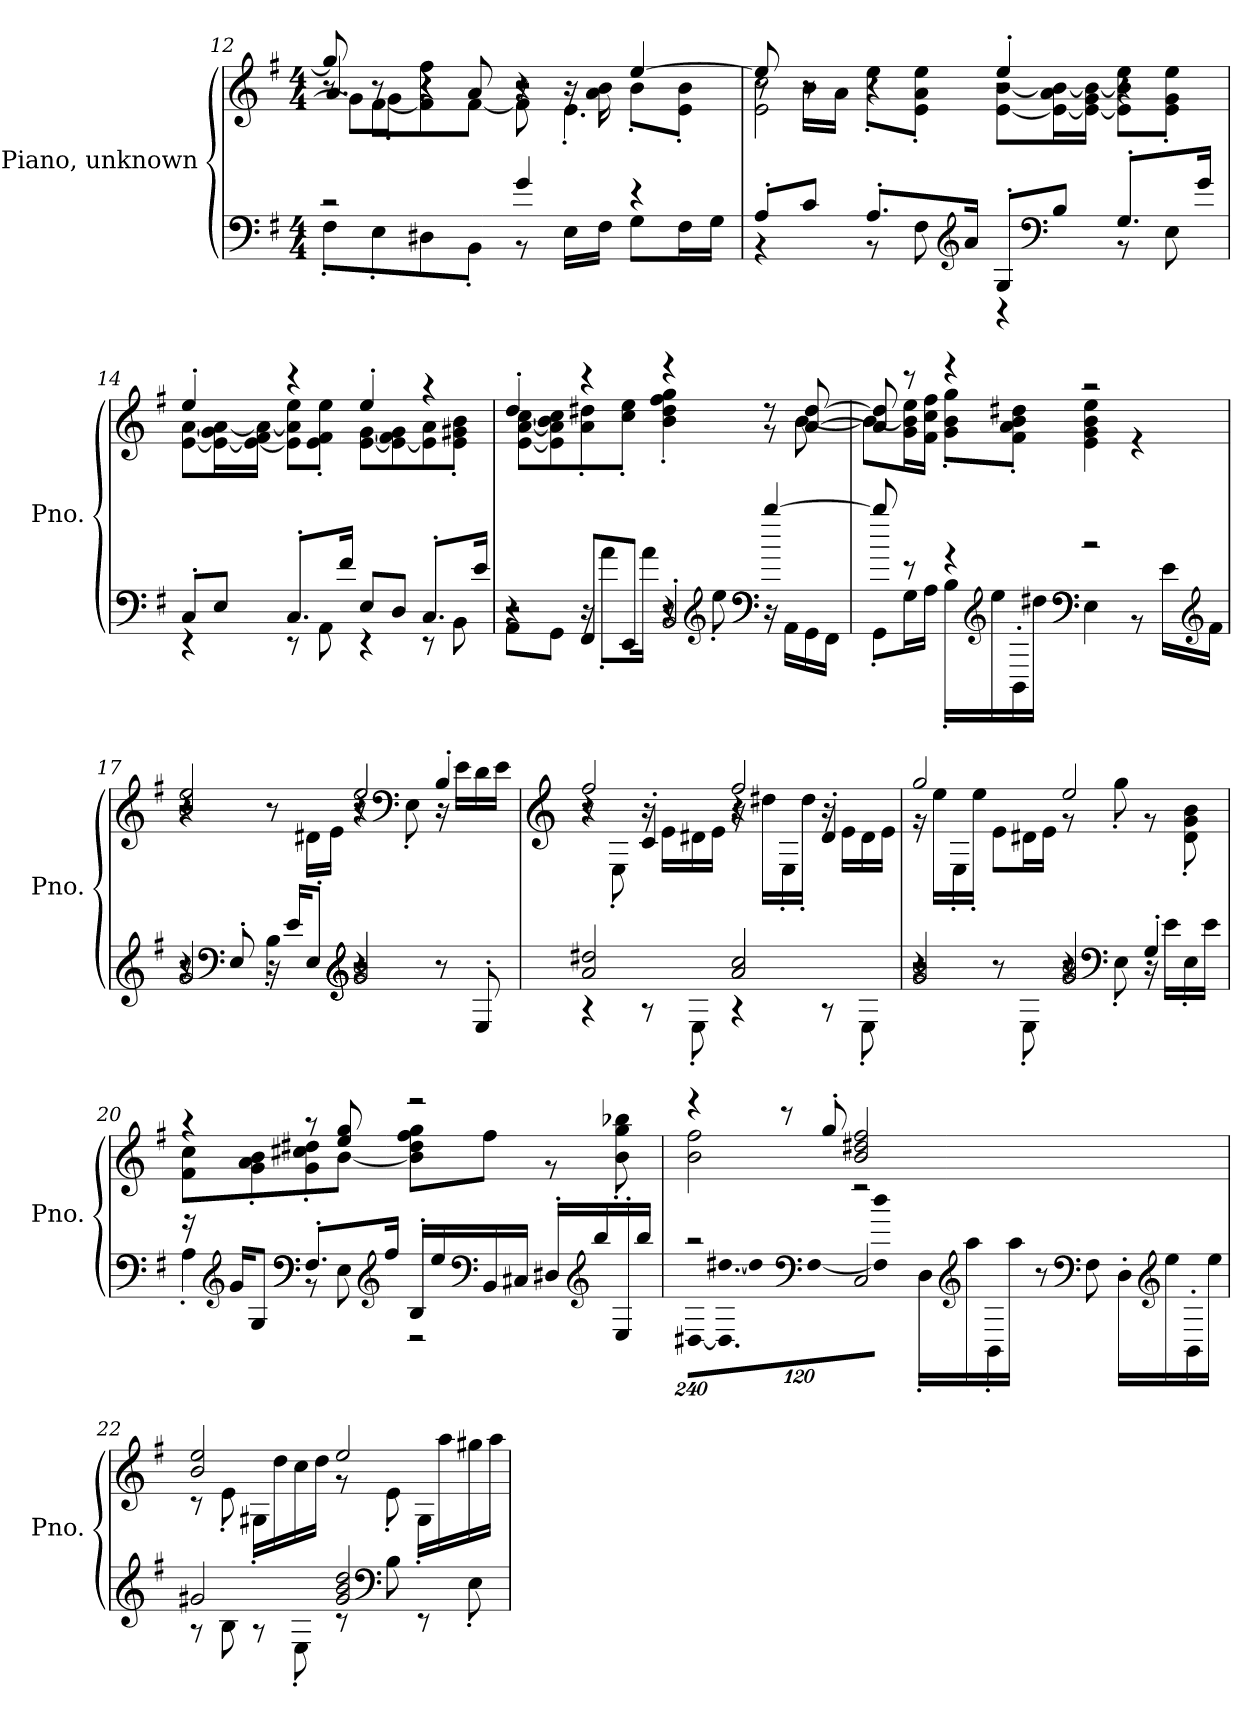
**kern	**kern
*part1	*part1
*staff2	*staff1
*I"Piano, unknown	*
*I'Pno.	*
*clefF4	*clefG2
*k[f#]	*k[f#]
*M4/4	*M4/4
=12	=12
*^	*^
*	*	*	*^
*	*	*	*	*^
2r	8F#'\L	8gg/]	8r	4.a/	8g\L]
.	8E'\	8r	[8f#\L	.	8g'\J
.	8D#X\	4r	8f#\] 8ff#\	.	4r
.	8BB'\J	.	[8f#\J	8a/	.
4g/	8r	4r	8f#\]	2r	8r
.	16E\LL	.	16r	.	4.e'\
.	16F#\JJ	.	16a\ 16b\	.	.
4r	8G\L	[4ee/	8b'\L	.	.
.	16F#\L	.	8e\' 8b\'J	.	.
.	16G\JJ	.	.	.	.
*	*	*	*	*v	*v
!!LO:LB:g=z
=13	=13	=13	=13	=13
8A'/L	4r	8ee/]	8r	2e\ 2cc\
8c/J	.	8r	16b\LL	.
.	.	.	16a\JJ	.
8.A'/L	8r	4r	8ee'\L	.
.	8F#\	.	8e\' 8a\' 8ee\'J	.
*clefG2	*	*	*	*
16a/Jk	.	.	.	.
8G'/L	4r	4ee'/	[8e\ [8b\L	2r
*clefF4	*	*	*	*
8B/J	.	.	16e\_ 16a\ 16b\_L	.
.	.	.	16e\_ 16g\ 16b\_JJ	.
8.G'/L	8r	4r	8e\] 8b\] 8ee\L	.
.	8E\	.	8e\' 8g\' 8ee\'J	.
16g/Jk	.	.	.	.
*	*	*	*v	*v
=14	=14	=14	=14
8C'/L	4r	4ee'/	[8e\ [8a\L
8E/J	.	.	16e\_ 16g\ 16a\_L
.	.	.	16e\_ 16f#\ 16a\_JJ
8.C'/L	8r	4r	8e\] 8a\] 8ee\L
.	8AA\	.	8e\' 8f#\' 8ee\'J
16f#/Jk	.	.	.
8E/L	4r	4ee'/	[8e\ [8g\L
8D/J	.	.	8e\_ 8f#\ 8g\]
8.C'/L	8r	4r	8e\] 8a\
.	8BB\	.	8e\' 8g#X\' 8b\'J
16e/Jk	.	.	.
!!LO:PB:g=z	!!
=15	=15	=15	=15
*	*^	*	*
2r	8AA\L	4r	4dd'/	[8e\ [8a\ [8cc\L
.	8GG\J	.	.	8e\] 8a\] 8b\ 8cc\]
.	16r	8FF#/L	4r	8a\' 8dd#X\'
.	8a'\L	.	.	.
.	.	8EE/J	.	8cc\' 8ee\'J
.	16a\Jk	.	.	.
4r	8r	2BB'/	4r	4b\' 4dd#\' 4ff#\' 4gg\'
*clefG2	*	*	*	*
.	8ee'\	.	.	.
*clefF4	*	*	*	*
[4bb/	16r	.	8r	8r
.	16AA\LL	.	.	.
.	16GG\	.	[8a/ [8dd#/	[8b\
.	16FF#\JJ	.	.	.
*	*v	*v	*	*
=16	=16	=16	=16
8bb/]	8GG'\L	8a/] 8dd#/]	8b\L_
8r	16G\L	8r	16g\ 16b\] 16ee\L
.	16A\JJ	.	16f#\ 16cc\ 16ff#\JJ
4r	16B'\LL	4r	8g\' 8b\' 8gg\'L
*clefG2	*	*	*
.	16ee\	.	.
.	16BB'\	.	8f#\' 8a\' 8b\' 8dd#X\'J
.	16dd#X\JJ	.	.
*clefF4	*	*	*
2r	4E\	2r	4e\ 4g\ 4b\ 4ee\
.	8r	.	4r
.	16e\LL	.	.
*clefG2	*	*	*
.	16f#\JJ	.	.
!!LO:LB:g=z
=17	=17	=17	=17
*	*^	*	*^
2g/	4r	8r	2b/ 2ee/	4r	2r
*clefF4	*	*	*	*	*
.	.	8E'/	.	.	.
.	4B'\	16r	.	8r	.
.	.	16e/KL	.	.	.
.	.	8E'/J	.	16d#X\LL	.
.	.	.	.	16e\JJ	.
*clefG2	*	*	*	*	*
2g/ 2b/	2r	4r	2ee/	8r	4r
*	*	*	*clefF4	*	*
.	.	.	.	8E'\	.
.	.	8r	.	16r	4B'/
.	.	.	.	16e\LL	.
.	.	8E'/	.	16d#\	.
.	.	.	.	16e\JJ	.
*v	*v	*v	*	*	*
=18	=18	=18	=18
*	*clefG2	*	*
*^	*	*	*
2a/ 2dd#X/	4r	2ff#/	8r	4r
.	.	.	8E'\	.
.	8r	.	16r	4c'/
.	.	.	16e\LL	.
.	8E'\	.	16d#X\	.
.	.	.	16e\JJ	.
2a/ 2cc/	4r	2ff#/	16r	4r
.	.	.	16dd#X\LL	.
.	.	.	16E'\	.
.	.	.	16dd#'\JJ	.
.	8r	.	16r	4d#'/
.	.	.	16e\LL	.
.	8E'\	.	16d#\	.
.	.	.	16e\JJ	.
*	*	*	*v	*v
!!LO:LB:g=z
=19	=19	=19	=19
*	*^	*	*
2g/ 2b/	4r	2r	2gg/	16r
.	.	.	.	16ee\LL
.	.	.	.	16E'\
.	.	.	.	16ee'\JJ
.	8r	.	.	8e\L
.	8E'\	.	.	16d#X\L
.	.	.	.	16e\JJ
2g/ 2b/	8r	4r	2ee/	8r
*clefF4	*	*	*	*
.	8E'\	.	.	8gg'\
.	16r	4G'/	.	8r
.	16e\LL	.	.	.
.	16E'\	.	.	8d#\' 8g\' 8b\'
.	16e\JJ	.	.	.
*	*v	*v	*	*
=20	=20	=20	=20
16r	4A'\	4r	8f#\ 8cc\L
*clefG2	*	*	*
16g/KL	.	.	.
8G/J	.	.	8g\' 8a\' 8b\'
*clefF4	*	*	*
8.F#'/L	8r	8r	8g\' 8cc#X\' 8dd#X\'
.	8E\	8ee/ 8gg/	[8b\J
*clefG2	*	*	*
16ff#/Jk	.	.	.
16B'/LL	2r	2r	8b\] 8dd#\ 8ff#\ 8gg\L
16ee/	.	.	.
*clefF4	*	*	*
16BB/	.	.	8ff#\J
16C#X/JJ	.	.	.
16D#X'/LL	.	.	8r
*clefG2	*	*	*
16bb/	.	.	.
16E'/	.	.	8b\' 8gg\' 8bb-X\'
16bb/JJ	.	.	.
!!LO:LB:g=z	!!
=21	=21	=21	=21
*	*Xbrackettup	*	*
!	!LO:N:vis=16	!	!
2r	[1920%137D#X\LL	4r	2b\ 2ff#\
!	!LO:N:vis=32.	!	!
.	1920%103D#\] [1920%103dd#X\L	.	.
!	!LO:N:vis=64	!	!
.	960%17dd#\K]	.	.
*clefF4	*	*	*
!	!LO:N:vis=32	!	!
.	[640%23F#\J	.	.
!	!LO:N:vis=16	!	!
.	1920%137F#\] 1920%137dd#\JJ	.	.
.	16D#'\LL	8r	.
*clefG2	*	*	*
.	16aa\	.	.
.	16BB'\	8gg'/	.
.	16aa\JJ	.	.
2a/	8r	2b/ 2dd#X/ 2ff#/	2r
*clefF4	*	*	*
.	8F#\	.	.
.	16D#'\LL	.	.
*clefG2	*	*	*
.	16ee\	.	.
.	16BB'\	.	.
.	16ee\JJ	.	.
=22	=22	=22	=22
2g#X/	8r	2b/ 2ee/	8r
.	8B\	.	8e'\
.	8r	.	16G#X'\LL
.	.	.	16dd\
.	8E'\	.	16cc\
.	.	.	16dd\JJ
2g#/ 2b/ 2dd/	8r	2ee/	8r
*clefF4	*	*	*
.	8B\	.	8e'\
.	8r	.	16G#'\LL
.	.	.	16aa\
.	8E'\	.	16gg#X\
.	.	.	16aa\JJ
*v	*v	*	*
*	*v	*v
=	=
*-	*-
